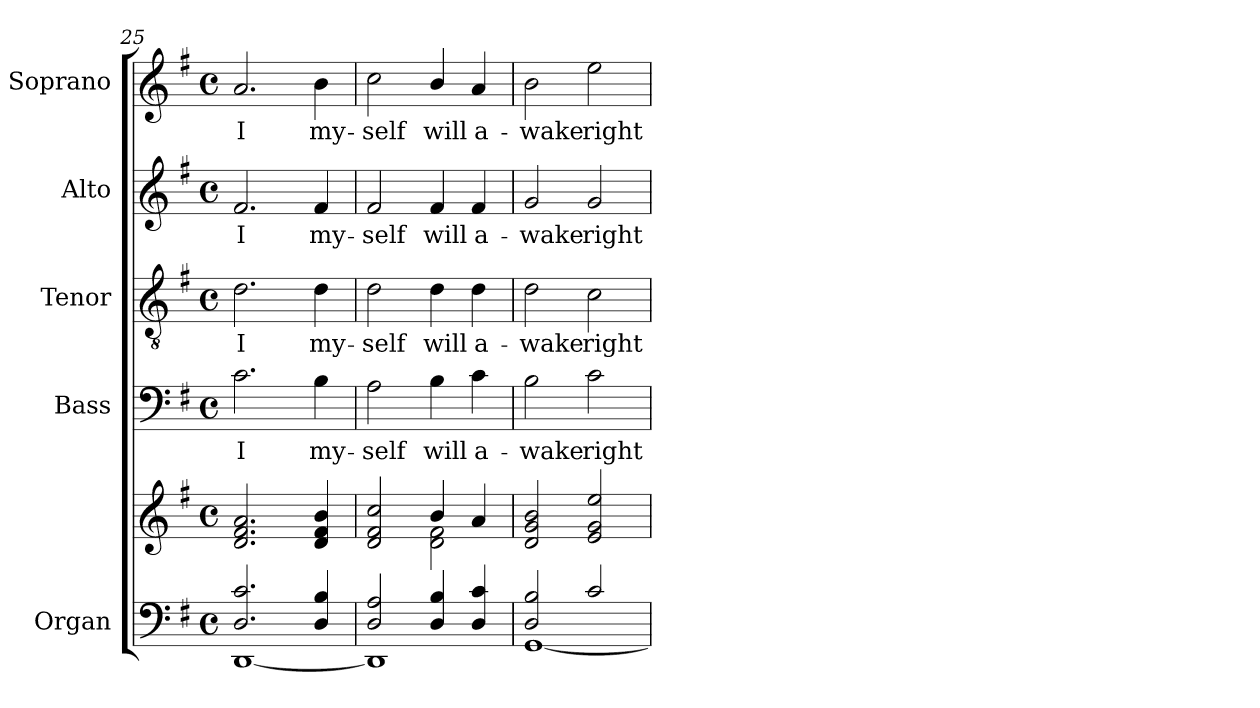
**kern	**kern	**kern	**text	**kern	**text	**kern	**text	**kern	**text
*part5	*part5	*part4	*part4	*part3	*part3	*part2	*part2	*part1	*part1
*staff6	*staff5	*staff4	*staff4	*staff3	*staff3	*staff2	*staff2	*staff1	*staff1
*I"Organ	*	*I"Bass	*	*I"Tenor	*	*I"Alto	*	*I"Soprano	*
*	*	*I'B	*	*I'T	*	*I'A	*	*I'S	*
*clefF4	*clefG2	*clefF4	*	*clefGv2	*	*clefG2	*	*clefG2	*
*k[f#]	*k[f#]	*k[f#]	*	*k[f#]	*	*k[f#]	*	*k[f#]	*
*G:	*G:	*G:	*	*G:	*	*G:	*	*G:	*
*M4/4	*M4/4	*M4/4	*	*M4/4	*	*M4/4	*	*M4/4	*
*met(c)	*met(c)	*met(c)	*	*met(c)	*	*met(c)	*	*met(c)	*
=25	=25	=25	=25	=25	=25	=25	=25	=25	=25
*^	*^	*	*	*	*	*	*	*	*
!	!	!	!	!	!LO:LY:b	!	!LO:LY:b	!	!LO:LY:b	!	!LO:LY:b
2.D/ 2.c/	[1DD\	2.d/ 2.f#/ 2.a/	1ryy	2.c	I	2.d	I	2.f#	I	2.a	I
!	!	!	!	!	!LO:LY:b	!	!LO:LY:b	!	!LO:LY:b	!	!LO:LY:b
4D/ 4B/	.	4d/ 4f#/ 4b/	.	4B	my-	4d	my-	4f#	my-	4b	my-
=26	=26	=26	=26	=26	=26	=26	=26	=26	=26	=26	=26
!	!	!	!	!	!LO:LY:b	!	!LO:LY:b	!	!LO:LY:b	!	!LO:LY:b
2D/ 2A/	1DD\]	2d/ 2f#/ 2cc/	2ryy	2A	-self	2d	-self	2f#	-self	2cc	-self
!	!	!	!	!	!LO:LY:b	!	!LO:LY:b	!	!LO:LY:b	!	!LO:LY:b
4D/ 4B/	.	4b/	2d\ 2f#\	4B	will	4d	will	4f#	will	4b/	will
!	!	!	!	!	!LO:LY:b	!	!LO:LY:b	!	!LO:LY:b	!	!LO:LY:b
4D/ 4c/	.	4a/	.	4c	a-	4d	a-	4f#	a-	4a	a-
=27	=27	=27	=27	=27	=27	=27	=27	=27	=27	=27	=27
!	!	!	!	!	!LO:LY:b	!	!LO:LY:b	!	!LO:LY:b	!	!LO:LY:b
2D/ 2B/	[1GG\	2d/ 2g/ 2b/	1ryy	2B	-wake	2d	-wake	2g	-wake	2b	-wake
!	!	!	!	!	!LO:LY:b	!	!LO:LY:b	!	!LO:LY:b	!	!LO:LY:b
2c/	.	2e/ 2g/ 2ee/	.	2c	right	2c	right	2g	right	2ee	right
*v	*v	*	*	*	*	*	*	*	*	*	*
*	*v	*v	*	*	*	*	*	*	*	*
=	=	=	=	=	=	=	=	=	=
*-	*-	*-	*-	*-	*-	*-	*-	*-	*-
